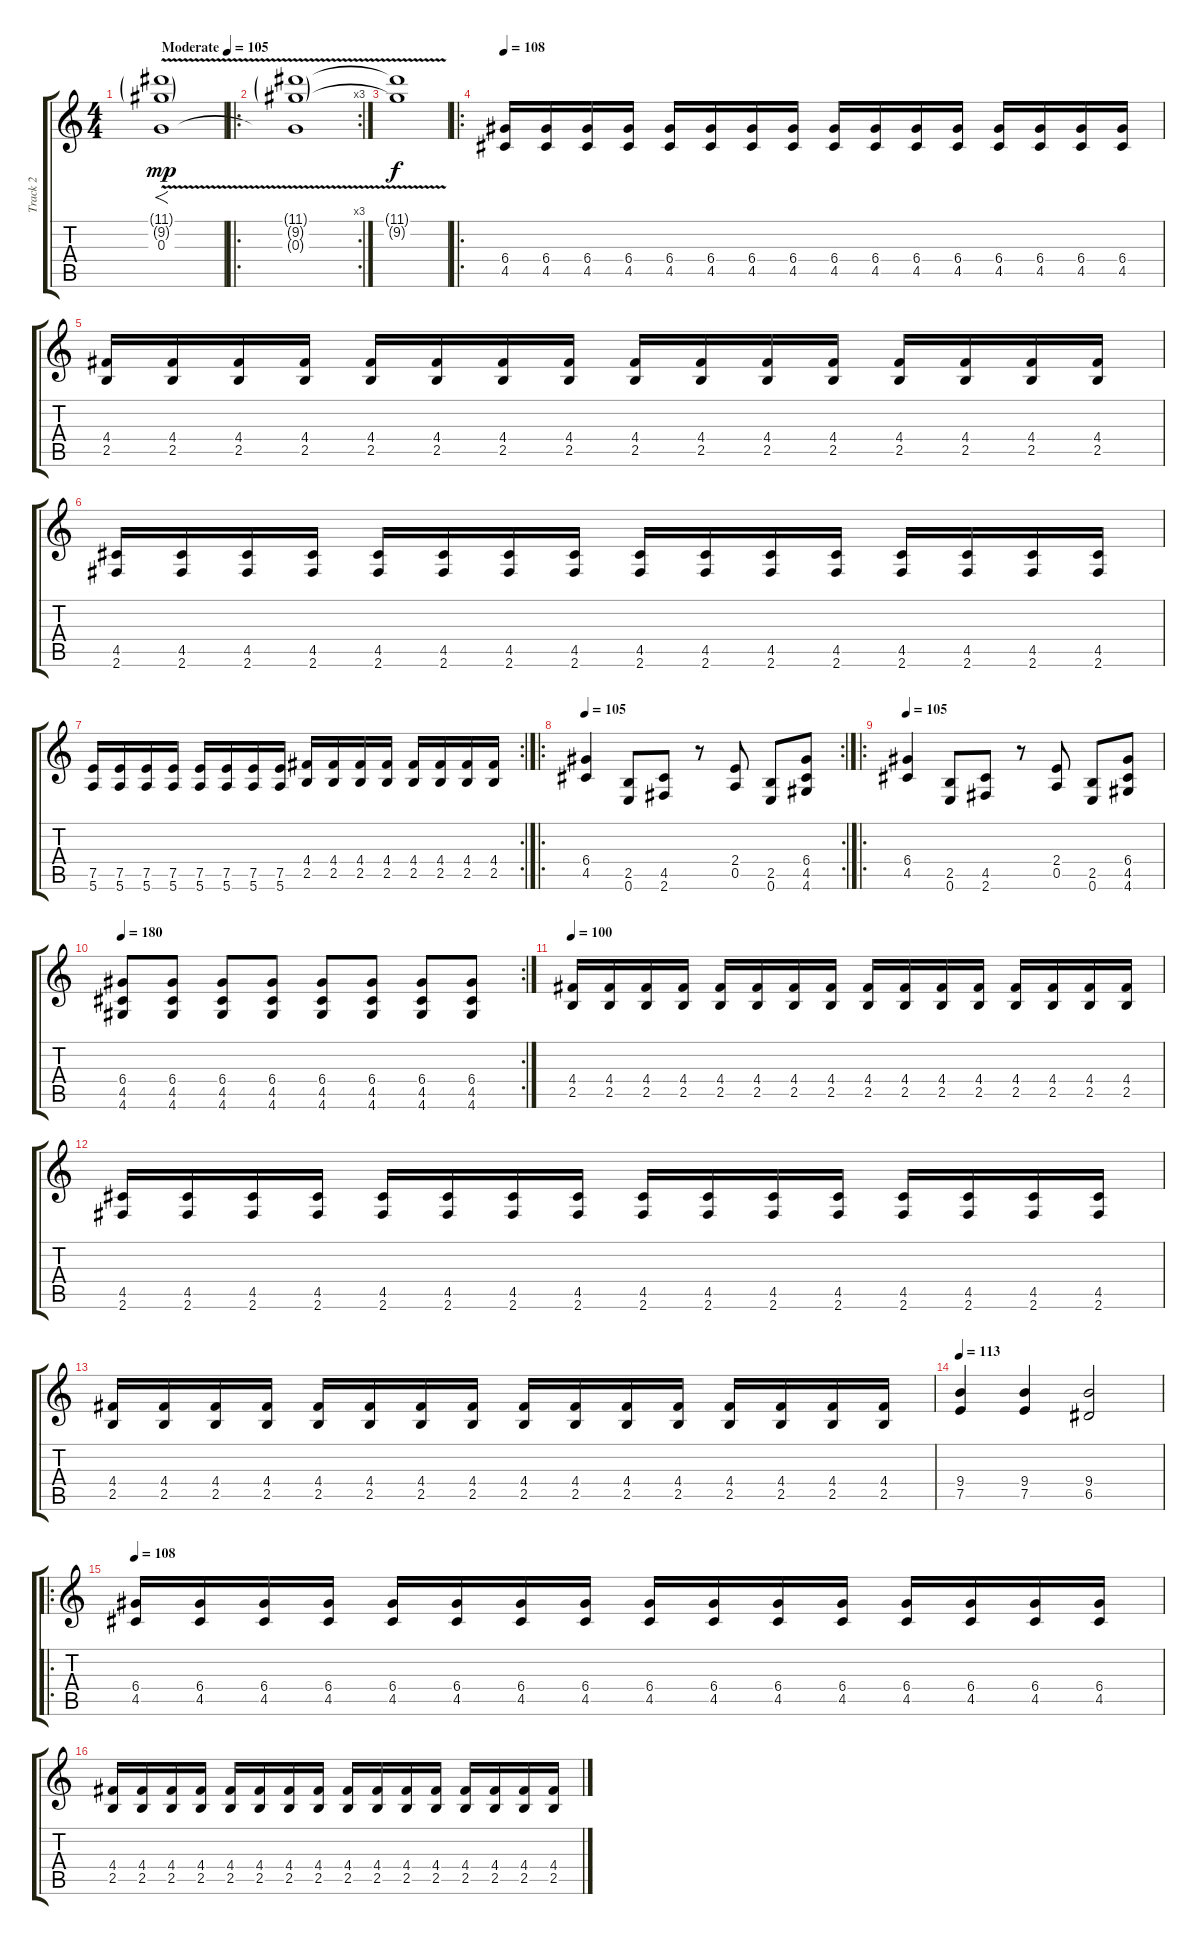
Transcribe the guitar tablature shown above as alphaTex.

\track ("Track 2" "Track 2") {instrument distortionguitar}
\staff {score tabs}
\tuning (E4 B3 G3 D3 A2 E2) {hide}
\ts (4 4)
\tempo (105 "Moderate")
\clef g2
\ks c
(11.1{v g} 9.2{v g} 0.3).1{f dy mp volume 11 instrument distortionguitar} |
\ro
\rc 3
(11.1{v g} 9.2{v g} 0.3{t}).1{volume 11} |
(11.1{t} 9.2{t}).1{dy f volume 9} |
\ro
\tempo 108
(6.4 4.5).16{volume 16} (6.4 4.5).16 (6.4 4.5).16 (6.4 4.5).16 (6.4 4.5).16 (6.4 4.5).16 (6.4 4.5).16 (6.4 4.5).16 (6.4 4.5).16 (6.4 4.5).16 (6.4 4.5).16 (6.4 4.5).16 (6.4 4.5).16 (6.4 4.5).16 (6.4 4.5).16 (6.4 4.5).16 |
(4.4 2.5).16 (4.4 2.5).16 (4.4 2.5).16 (4.4 2.5).16 (4.4 2.5).16 (4.4 2.5).16 (4.4 2.5).16 (4.4 2.5).16 (4.4 2.5).16 (4.4 2.5).16 (4.4 2.5).16 (4.4 2.5).16 (4.4 2.5).16 (4.4 2.5).16 (4.4 2.5).16 (4.4 2.5).16 |
(4.5 2.6).16 (4.5 2.6).16 (4.5 2.6).16 (4.5 2.6).16 (4.5 2.6).16 (4.5 2.6).16 (4.5 2.6).16 (4.5 2.6).16 (4.5 2.6).16 (4.5 2.6).16 (4.5 2.6).16 (4.5 2.6).16 (4.5 2.6).16 (4.5 2.6).16 (4.5 2.6).16 (4.5 2.6).16 |
\rc 2
(7.5 5.6).16 (7.5 5.6).16 (7.5 5.6).16 (7.5 5.6).16 (7.5 5.6).16 (7.5 5.6).16 (7.5 5.6).16 (7.5 5.6).16 (4.4 2.5).16 (4.4 2.5).16 (4.4 2.5).16 (4.4 2.5).16 (4.4 2.5).16 (4.4 2.5).16 (4.4 2.5).16 (4.4 2.5).16 |
\ro
\rc 2
\tempo 105
(6.4 4.5).4 (2.5 0.6).8 (4.5 2.6).8 r.8 (2.4 0.5).8 (2.5 0.6).8 (6.4 4.5 4.6).8 |
\ro
\tempo 105
(6.4 4.5).4 (2.5 0.6).8 (4.5 2.6).8 r.8 (2.4 0.5).8 (2.5 0.6).8 (6.4 4.5 4.6).8 |
\rc 2
\tempo 180
(6.4 4.5 4.6).8 (6.4 4.5 4.6).8 (6.4 4.5 4.6).8 (6.4 4.5 4.6).8 (6.4 4.5 4.6).8 (6.4 4.5 4.6).8 (6.4 4.5 4.6).8 (6.4 4.5 4.6).8 |
\tempo 100
(4.4 2.5).16 (4.4 2.5).16 (4.4 2.5).16 (4.4 2.5).16 (4.4 2.5).16 (4.4 2.5).16 (4.4 2.5).16 (4.4 2.5).16 (4.4 2.5).16 (4.4 2.5).16 (4.4 2.5).16 (4.4 2.5).16 (4.4 2.5).16 (4.4 2.5).16 (4.4 2.5).16 (4.4 2.5).16 |
(4.5 2.6).16 (4.5 2.6).16 (4.5 2.6).16 (4.5 2.6).16 (4.5 2.6).16 (4.5 2.6).16 (4.5 2.6).16 (4.5 2.6).16 (4.5 2.6).16 (4.5 2.6).16 (4.5 2.6).16 (4.5 2.6).16 (4.5 2.6).16 (4.5 2.6).16 (4.5 2.6).16 (4.5 2.6).16 |
(4.4 2.5).16 (4.4 2.5).16 (4.4 2.5).16 (4.4 2.5).16 (4.4 2.5).16 (4.4 2.5).16 (4.4 2.5).16 (4.4 2.5).16 (4.4 2.5).16 (4.4 2.5).16 (4.4 2.5).16 (4.4 2.5).16 (4.4 2.5).16 (4.4 2.5).16 (4.4 2.5).16 (4.4 2.5).16 |
\tempo 113
(9.4 7.5).4 (9.4 7.5).4 (9.4 6.5).2 |
\ro
\tempo 108
(6.4 4.5).16{volume 16} (6.4 4.5).16 (6.4 4.5).16 (6.4 4.5).16 (6.4 4.5).16 (6.4 4.5).16 (6.4 4.5).16 (6.4 4.5).16 (6.4 4.5).16 (6.4 4.5).16 (6.4 4.5).16 (6.4 4.5).16 (6.4 4.5).16 (6.4 4.5).16 (6.4 4.5).16 (6.4 4.5).16 |
(4.4 2.5).16 (4.4 2.5).16 (4.4 2.5).16 (4.4 2.5).16 (4.4 2.5).16 (4.4 2.5).16 (4.4 2.5).16 (4.4 2.5).16 (4.4 2.5).16 (4.4 2.5).16 (4.4 2.5).16 (4.4 2.5).16 (4.4 2.5).16 (4.4 2.5).16 (4.4 2.5).16 (4.4 2.5).16
